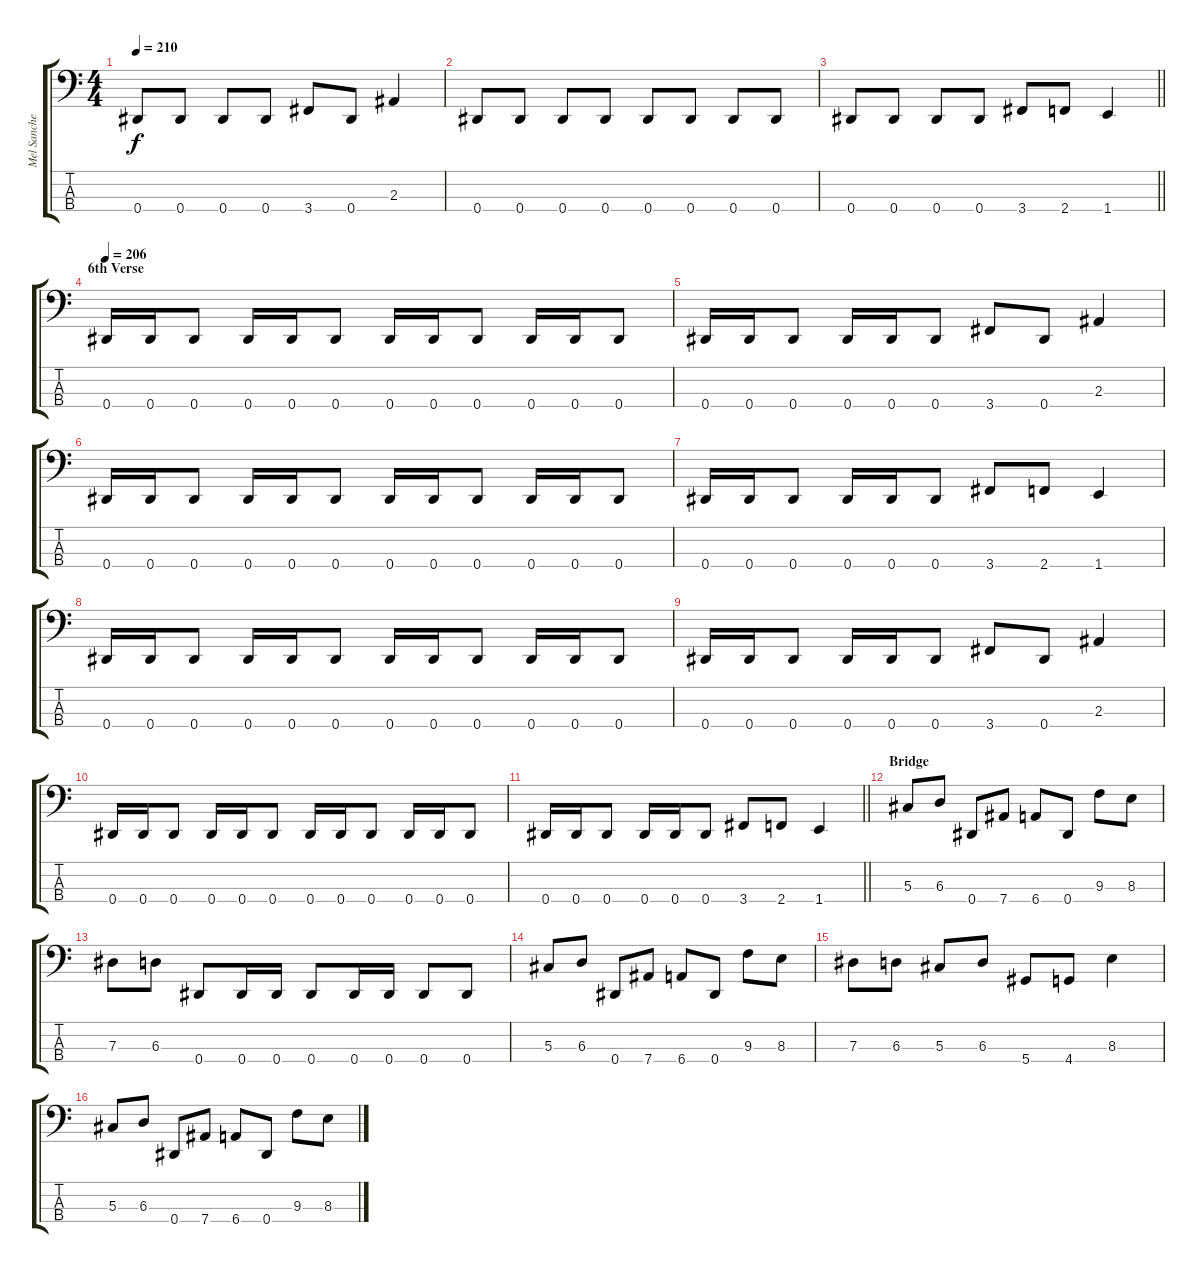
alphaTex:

\track ("Mel Sanchez" "Mel Sanche") {instrument electricbassfinger}
\staff {score tabs}
\tuning (Gb2 Db2 Ab1 Eb1) {hide}
\ts (4 4)
\tempo 210
\clef f4
\ks c
0.4.8{dy f} 0.4.8 0.4.8 0.4.8 3.4.8 0.4.8 2.3.4 |
0.4.8 0.4.8 0.4.8 0.4.8 0.4.8 0.4.8 0.4.8 0.4.8 |
\barLineRight lightlight
0.4.8 0.4.8 0.4.8 0.4.8 3.4.8 2.4.8 1.4.4 |
\section ("" "6th Verse")
\tempo 206
0.4.16 0.4.16 0.4.8 0.4.16 0.4.16 0.4.8 0.4.16 0.4.16 0.4.8 0.4.16 0.4.16 0.4.8 |
0.4.16 0.4.16 0.4.8 0.4.16 0.4.16 0.4.8 3.4.8 0.4.8 2.3.4 |
0.4.16 0.4.16 0.4.8 0.4.16 0.4.16 0.4.8 0.4.16 0.4.16 0.4.8 0.4.16 0.4.16 0.4.8 |
0.4.16 0.4.16 0.4.8 0.4.16 0.4.16 0.4.8 3.4.8 2.4.8 1.4.4 |
0.4.16 0.4.16 0.4.8 0.4.16 0.4.16 0.4.8 0.4.16 0.4.16 0.4.8 0.4.16 0.4.16 0.4.8 |
0.4.16 0.4.16 0.4.8 0.4.16 0.4.16 0.4.8 3.4.8 0.4.8 2.3.4 |
0.4.16 0.4.16 0.4.8 0.4.16 0.4.16 0.4.8 0.4.16 0.4.16 0.4.8 0.4.16 0.4.16 0.4.8 |
\barLineRight lightlight
0.4.16 0.4.16 0.4.8 0.4.16 0.4.16 0.4.8 3.4.8 2.4.8 1.4.4 |
\section ("" "Bridge")
5.3.8 6.3.8 0.4.8 7.4.8 6.4.8 0.4.8 9.3.8 8.3.8 |
7.3.8 6.3.8 0.4.8 0.4.16 0.4.16 0.4.8 0.4.16 0.4.16 0.4.8 0.4.8 |
5.3.8 6.3.8 0.4.8 7.4.8 6.4.8 0.4.8 9.3.8 8.3.8 |
7.3.8 6.3.8 5.3.8 6.3.8 5.4.8 4.4.8 8.3.4 |
5.3.8 6.3.8 0.4.8 7.4.8 6.4.8 0.4.8 9.3.8 8.3.8
